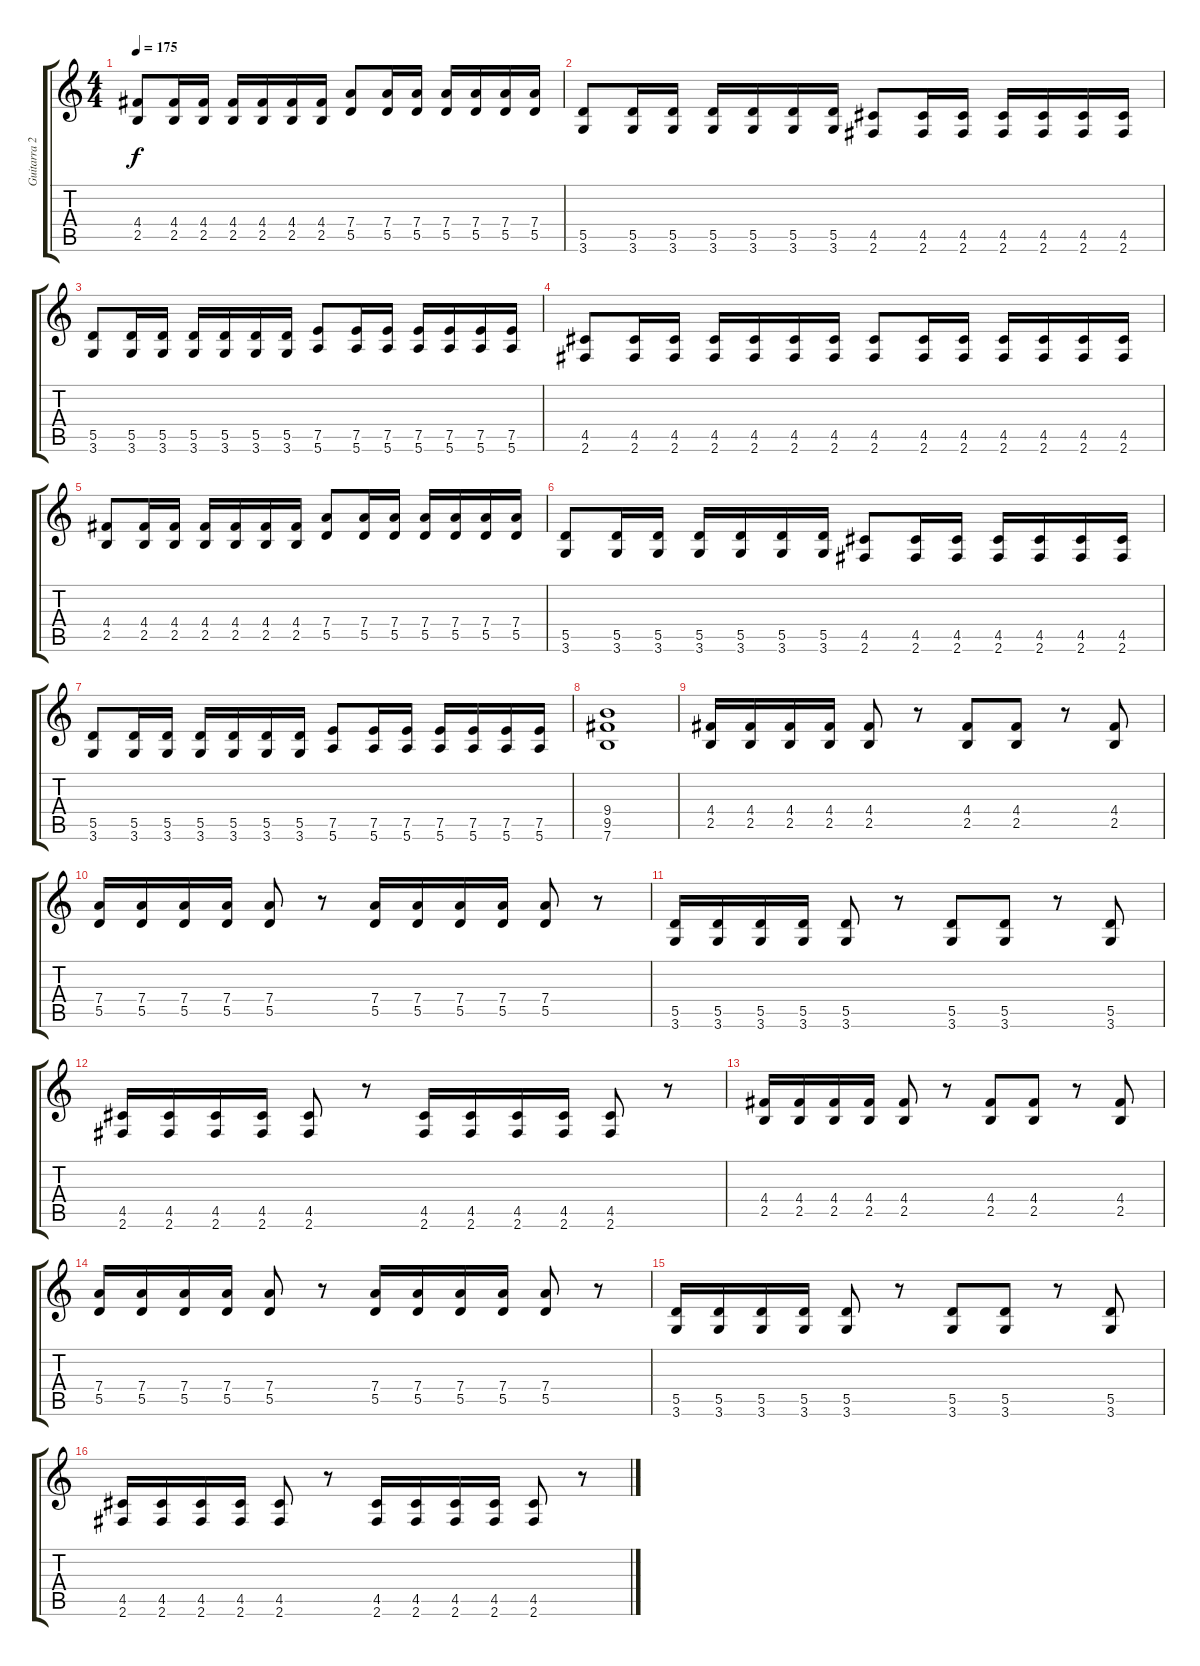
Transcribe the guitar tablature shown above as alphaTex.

\track ("Guitarra 2" "Guitarra 2") {instrument distortionguitar}
\staff {score tabs}
\tuning (E4 B3 G3 D3 A2 E2) {hide}
\ts (4 4)
\tempo 175
\clef g2
\ks c
(4.4 2.5).8{dy f} (4.4 2.5).16 (4.4 2.5).16 (4.4 2.5).16 (4.4 2.5).16 (4.4 2.5).16 (4.4 2.5).16 (7.4 5.5).8 (7.4 5.5).16 (7.4 5.5).16 (7.4 5.5).16 (7.4 5.5).16 (7.4 5.5).16 (7.4 5.5).16 |
(5.5 3.6).8 (5.5 3.6).16 (5.5 3.6).16 (5.5 3.6).16 (5.5 3.6).16 (5.5 3.6).16 (5.5 3.6).16 (4.5 2.6).8 (4.5 2.6).16 (4.5 2.6).16 (4.5 2.6).16 (4.5 2.6).16 (4.5 2.6).16 (4.5 2.6).16 |
(5.5 3.6).8 (5.5 3.6).16 (5.5 3.6).16 (5.5 3.6).16 (5.5 3.6).16 (5.5 3.6).16 (5.5 3.6).16 (7.5 5.6).8 (7.5 5.6).16 (7.5 5.6).16 (7.5 5.6).16 (7.5 5.6).16 (7.5 5.6).16 (7.5 5.6).16 |
(4.5 2.6).8 (4.5 2.6).16 (4.5 2.6).16 (4.5 2.6).16 (4.5 2.6).16 (4.5 2.6).16 (4.5 2.6).16 (4.5 2.6).8 (4.5 2.6).16 (4.5 2.6).16 (4.5 2.6).16 (4.5 2.6).16 (4.5 2.6).16 (4.5 2.6).16 |
(4.4 2.5).8 (4.4 2.5).16 (4.4 2.5).16 (4.4 2.5).16 (4.4 2.5).16 (4.4 2.5).16 (4.4 2.5).16 (7.4 5.5).8 (7.4 5.5).16 (7.4 5.5).16 (7.4 5.5).16 (7.4 5.5).16 (7.4 5.5).16 (7.4 5.5).16 |
(5.5 3.6).8 (5.5 3.6).16 (5.5 3.6).16 (5.5 3.6).16 (5.5 3.6).16 (5.5 3.6).16 (5.5 3.6).16 (4.5 2.6).8 (4.5 2.6).16 (4.5 2.6).16 (4.5 2.6).16 (4.5 2.6).16 (4.5 2.6).16 (4.5 2.6).16 |
(5.5 3.6).8 (5.5 3.6).16 (5.5 3.6).16 (5.5 3.6).16 (5.5 3.6).16 (5.5 3.6).16 (5.5 3.6).16 (7.5 5.6).8 (7.5 5.6).16 (7.5 5.6).16 (7.5 5.6).16 (7.5 5.6).16 (7.5 5.6).16 (7.5 5.6).16 |
(9.4 9.5 7.6).1 |
(4.4 2.5).16 (4.4 2.5).16 (4.4 2.5).16 (4.4 2.5).16 (4.4 2.5).8 r.8 (4.4 2.5).8 (4.4 2.5).8 r.8 (4.4 2.5).8 |
(7.4 5.5).16 (7.4 5.5).16 (7.4 5.5).16 (7.4 5.5).16 (7.4 5.5).8 r.8 (7.4 5.5).16 (7.4 5.5).16 (7.4 5.5).16 (7.4 5.5).16 (7.4 5.5).8 r.8 |
(5.5 3.6).16 (5.5 3.6).16 (5.5 3.6).16 (5.5 3.6).16 (5.5 3.6).8 r.8 (5.5 3.6).8 (5.5 3.6).8 r.8 (5.5 3.6).8 |
(4.5 2.6).16 (4.5 2.6).16 (4.5 2.6).16 (4.5 2.6).16 (4.5 2.6).8 r.8 (4.5 2.6).16 (4.5 2.6).16 (4.5 2.6).16 (4.5 2.6).16 (4.5 2.6).8 r.8 |
(4.4 2.5).16 (4.4 2.5).16 (4.4 2.5).16 (4.4 2.5).16 (4.4 2.5).8 r.8 (4.4 2.5).8 (4.4 2.5).8 r.8 (4.4 2.5).8 |
(7.4 5.5).16 (7.4 5.5).16 (7.4 5.5).16 (7.4 5.5).16 (7.4 5.5).8 r.8 (7.4 5.5).16 (7.4 5.5).16 (7.4 5.5).16 (7.4 5.5).16 (7.4 5.5).8 r.8 |
(5.5 3.6).16 (5.5 3.6).16 (5.5 3.6).16 (5.5 3.6).16 (5.5 3.6).8 r.8 (5.5 3.6).8 (5.5 3.6).8 r.8 (5.5 3.6).8 |
(4.5 2.6).16 (4.5 2.6).16 (4.5 2.6).16 (4.5 2.6).16 (4.5 2.6).8 r.8 (4.5 2.6).16 (4.5 2.6).16 (4.5 2.6).16 (4.5 2.6).16 (4.5 2.6).8 r.8
